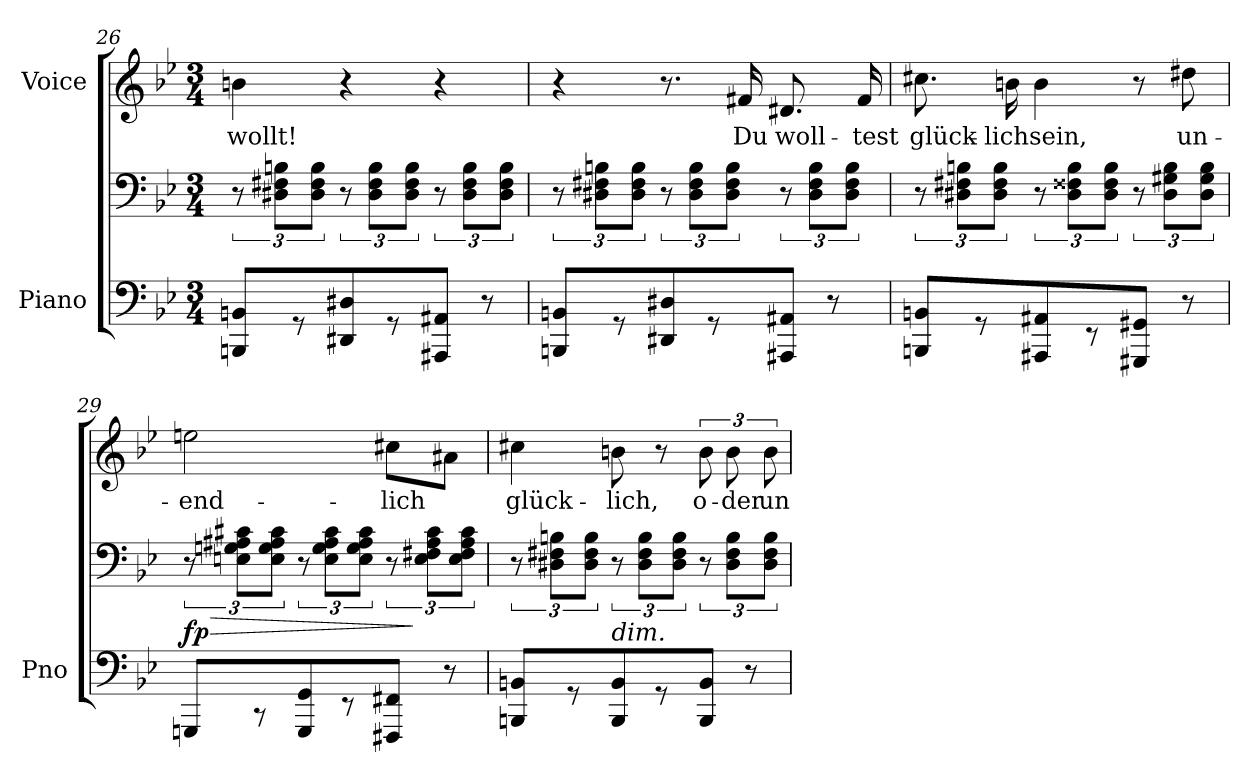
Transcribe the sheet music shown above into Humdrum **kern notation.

**kern	**kern	**dynam	**kern	**text
*part2	*part2	*part2	*part1	*part1
*staff3	*staff2	*staff2/3	*staff1	*staff1
*I"Piano	*	*	*I"Voice	*
*I'Pno	*	*	*	*
!!LO:LB:g=z
*clefF4	*clefF4	*	*clefG2	*
*k[b-e-]	*k[b-e-]	*	*k[b-e-]	*
*g:	*g:	*	*g:	*
*M3/4	*M3/4	*	*M3/4	*
=26	=26	=26	=26	=26
!	!	!	!	!LO:LY:b
8BBBn/ 8BBn/L	12r	.	4bn\	-wollt!
.	12D#X\ 12F#X\ 12Bn\L	.	.	.
8r	.	.	.	.
.	12D#\ 12F#\ 12B\J	.	.	.
8DD#X/ 8D#X/	12r	.	4r	.
.	12D#\ 12F#\ 12B\L	.	.	.
8r	.	.	.	.
.	12D#\ 12F#\ 12B\J	.	.	.
8AAA#X/ 8AA#X/J	12r	.	4r	.
.	12D#\ 12F#\ 12B\L	.	.	.
8r	.	.	.	.
.	12D#\ 12F#\ 12B\J	.	.	.
=27	=27	=27	=27	=27
8BBBn/ 8BBn/L	12r	.	4r	.
.	12D#X\ 12F#X\ 12Bn\L	.	.	.
8r	.	.	.	.
.	12D#\ 12F#\ 12B\J	.	.	.
8DD#X/ 8D#X/	12r	.	8.r	.
.	12D#\ 12F#\ 12B\L	.	.	.
8r	.	.	.	.
.	12D#\ 12F#\ 12B\J	.	.	.
!	!	!	!	!LO:LY:b
.	.	.	16f#X/	Du
!	!	!	!	!LO:LY:b
8AAA#X/ 8AA#X/J	12r	.	8.d#X/	woll-
.	12D#\ 12F#\ 12B\L	.	.	.
8r	.	.	.	.
.	12D#\ 12F#\ 12B\J	.	.	.
!	!	!	!	!LO:LY:b
.	.	.	16f#/	-test
=28	=28	=28	=28	=28
!	!	!	!	!LO:LY:b
8BBBn/ 8BBn/L	12r	.	8.cc#X\	glück-
.	12D#X\ 12F#X\ 12Bn\L	.	.	.
8r	.	.	.	.
.	12D#\ 12F#\ 12B\J	.	.	.
!	!	!	!	!LO:LY:b
.	.	.	16bn\	-lich
!	!	!	!	!LO:LY:b
8AAA#X/ 8AA#X/	12r	.	4b\	sein,
.	12D#\ 12F##X\ 12B\L	.	.	.
8r	.	.	.	.
.	12D#\ 12F##\ 12B\J	.	.	.
8GGG#X/ 8GG#X/J	12r	.	8r	.
.	12D#\ 12G#X\ 12B\L	.	.	.
!	!	!	!	!LO:LY:b
8r	.	.	8dd#X\	un-
.	12D#\ 12G#\ 12B\J	.	.	.
!!LO:PB:g=z
=29	=29	=29	=29	=29
!	!	!LO:DY:a=2	!	!LO:LY:b
8GGGn/L	12r	fp	2een\	-end-
!	!	!LO:HP:b	!	!
.	12En\ 12Gn\ 12A#X\ 12c#X\L	>	.	.
8r	.	.	.	.
.	12E\ 12G\ 12A#\ 12c#\J	.	.	.
8GGG/ 8GG/	12r	.	.	.
.	12E\ 12G\ 12A#\ 12c#\L	.	.	.
8r	.	.	.	.
.	12E\ 12G\ 12A#\ 12c#\J	.	.	.
!	!	!	!	!LO:LY:b
8FFF#X/ 8FF#X/J	12r	.	8cc#X\L	-lich
.	12E\ 12F#X\ 12A#\ 12c#\L	]	.	.
8r	.	.	8a#X\J	.
.	12E\ 12F#\ 12A#\ 12c#\J	.	.	.
!!LO:LB:g=z
=30	=30	=30	=30	=30
!	!	!	!	!LO:LY:b
8BBBn/ 8BBn/L	12r	.	4cc#X\	glück-
.	12D#X\ 12F#X\ 12Bn\L	.	.	.
8r	.	.	.	.
.	12D#\ 12F#\ 12B\J	.	.	.
!LO:TX:a:i:t=dim.	!	!	!	!
!	!	!	!	!LO:LY:b
8BBB/ 8BB/	12r	.	8bn\	-lich,
.	12D#\ 12F#\ 12B\L	.	.	.
8r	.	.	8r	.
.	12D#\ 12F#\ 12B\J	.	.	.
!	!	!	!	!LO:LY:b
8BBB/ 8BB/J	12r	.	12b\	o-
!	!	!	!	!LO:LY:b
.	12D#\ 12F#\ 12B\L	.	12b\	-der
8r	.	.	.	.
!	!	!	!	!LO:LY:b
.	12D#\ 12F#\ 12B\J	.	12b\	un-
=	=	=	=	=
*-	*-	*-	*-	*-
